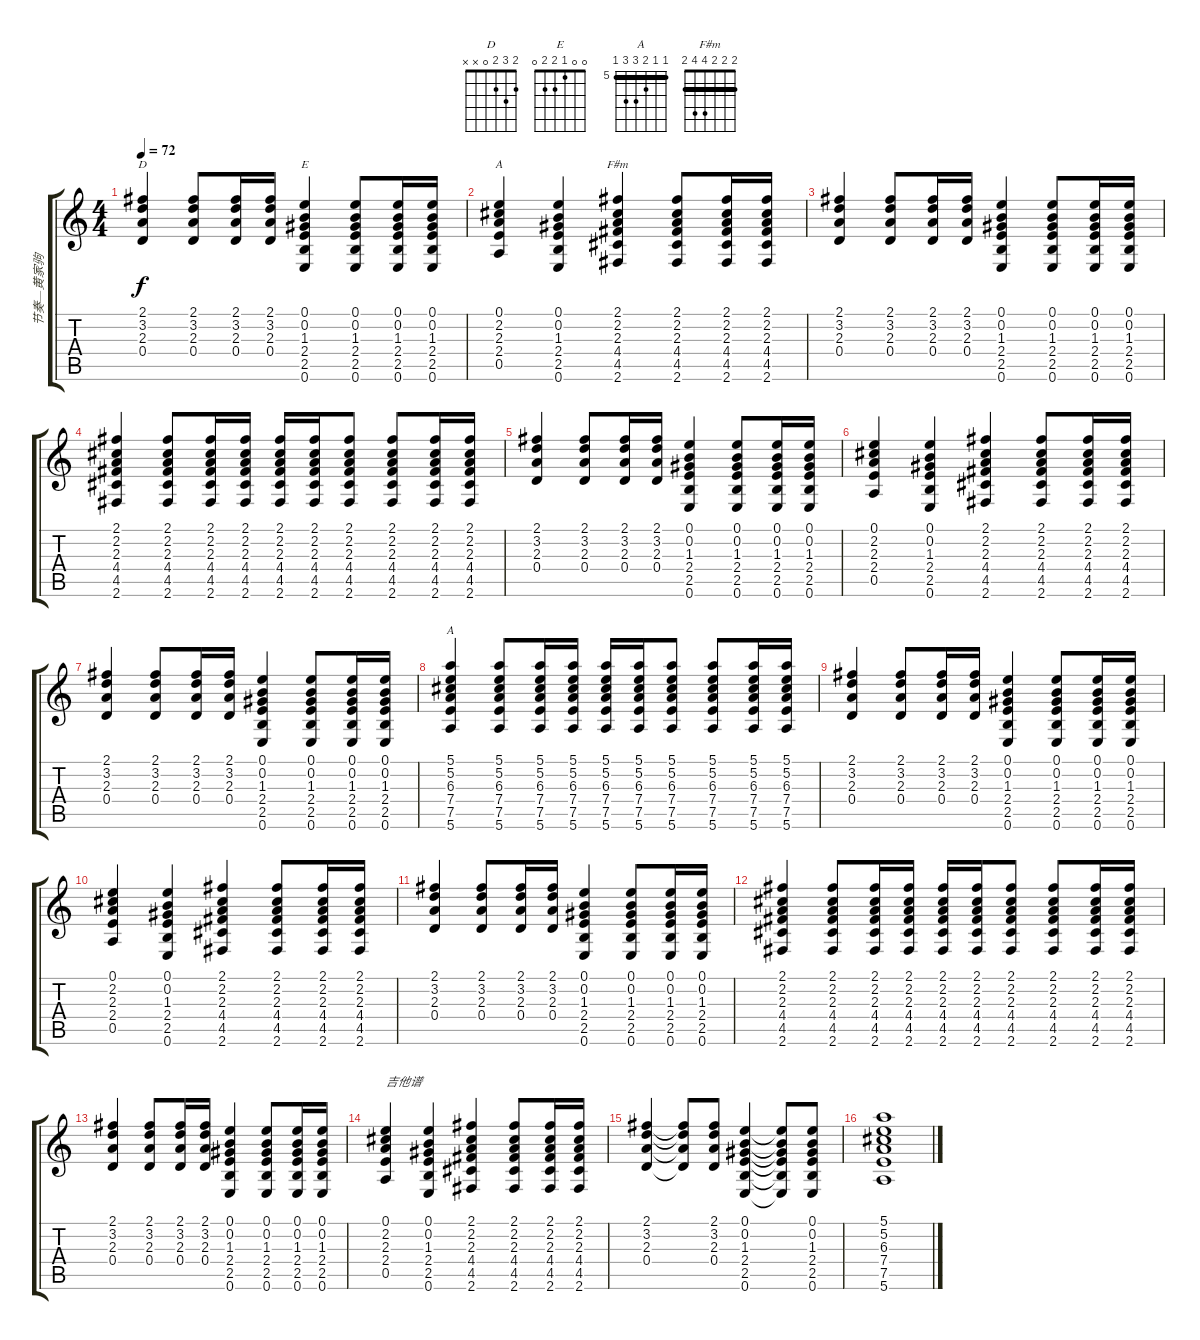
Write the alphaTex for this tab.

\track ("节奏—黄家驹" "节奏—黄家驹") {instrument acousticguitarsteel}
\staff {score tabs}
\tuning (E4 B3 G3 D3 A2 E2) {hide}
\chord ("D" 2 3 2 0 x x)
\chord ("E" 0 0 1 2 2 0)
\chord ("A" 0 2 2 2 0 x)
\chord ("F#m" 2 2 2 4 4 2) {barre 2}
\chord ("A" 5 5 6 7 7 5) {firstfret 5 barre 5}
\ts (4 4)
\tempo 72
\clef g2
\ks c
(2.1 3.2 2.3 0.4).4{ch "D" dy f} (2.1 3.2 2.3 0.4).8 (2.1 3.2 2.3 0.4).16 (2.1 3.2 2.3 0.4).16 (0.1 0.2 1.3 2.4 2.5 0.6).4{ch "E"} (0.1 0.2 1.3 2.4 2.5 0.6).8 (0.1 0.2 1.3 2.4 2.5 0.6).16 (0.1 0.2 1.3 2.4 2.5 0.6).16 |
(0.1 2.2 2.3 2.4 0.5).4{ch "A"} (0.1 0.2 1.3 2.4 2.5 0.6).4 (2.1 2.2 2.3 4.4 4.5 2.6).4{ch "F#m"} (2.1 2.2 2.3 4.4 4.5 2.6).8 (2.1 2.2 2.3 4.4 4.5 2.6).16 (2.1 2.2 2.3 4.4 4.5 2.6).16 |
(2.1 3.2 2.3 0.4).4 (2.1 3.2 2.3 0.4).8 (2.1 3.2 2.3 0.4).16 (2.1 3.2 2.3 0.4).16 (0.1 0.2 1.3 2.4 2.5 0.6).4 (0.1 0.2 1.3 2.4 2.5 0.6).8 (0.1 0.2 1.3 2.4 2.5 0.6).16 (0.1 0.2 1.3 2.4 2.5 0.6).16 |
(2.1 2.2 2.3 4.4 4.5 2.6).4 (2.1 2.2 2.3 4.4 4.5 2.6).8 (2.1 2.2 2.3 4.4 4.5 2.6).16 (2.1 2.2 2.3 4.4 4.5 2.6).16 (2.1 2.2 2.3 4.4 4.5 2.6).16 (2.1 2.2 2.3 4.4 4.5 2.6).16 (2.1 2.2 2.3 4.4 4.5 2.6).8 (2.1 2.2 2.3 4.4 4.5 2.6).8 (2.1 2.2 2.3 4.4 4.5 2.6).16 (2.1 2.2 2.3 4.4 4.5 2.6).16 |
(2.1 3.2 2.3 0.4).4 (2.1 3.2 2.3 0.4).8 (2.1 3.2 2.3 0.4).16 (2.1 3.2 2.3 0.4).16 (0.1 0.2 1.3 2.4 2.5 0.6).4 (0.1 0.2 1.3 2.4 2.5 0.6).8 (0.1 0.2 1.3 2.4 2.5 0.6).16 (0.1 0.2 1.3 2.4 2.5 0.6).16 |
(0.1 2.2 2.3 2.4 0.5).4 (0.1 0.2 1.3 2.4 2.5 0.6).4 (2.1 2.2 2.3 4.4 4.5 2.6).4 (2.1 2.2 2.3 4.4 4.5 2.6).8 (2.1 2.2 2.3 4.4 4.5 2.6).16 (2.1 2.2 2.3 4.4 4.5 2.6).16 |
(2.1 3.2 2.3 0.4).4 (2.1 3.2 2.3 0.4).8 (2.1 3.2 2.3 0.4).16 (2.1 3.2 2.3 0.4).16 (0.1 0.2 1.3 2.4 2.5 0.6).4 (0.1 0.2 1.3 2.4 2.5 0.6).8 (0.1 0.2 1.3 2.4 2.5 0.6).16 (0.1 0.2 1.3 2.4 2.5 0.6).16 |
(5.1 5.2 6.3 7.4 7.5 5.6).4{ch "A"} (5.1 5.2 6.3 7.4 7.5 5.6).8 (5.1 5.2 6.3 7.4 7.5 5.6).16 (5.1 5.2 6.3 7.4 7.5 5.6).16 (5.1 5.2 6.3 7.4 7.5 5.6).16 (5.1 5.2 6.3 7.4 7.5 5.6).16 (5.1 5.2 6.3 7.4 7.5 5.6).8 (5.1 5.2 6.3 7.4 7.5 5.6).8 (5.1 5.2 6.3 7.4 7.5 5.6).16 (5.1 5.2 6.3 7.4 7.5 5.6).16 |
(2.1 3.2 2.3 0.4).4 (2.1 3.2 2.3 0.4).8 (2.1 3.2 2.3 0.4).16 (2.1 3.2 2.3 0.4).16 (0.1 0.2 1.3 2.4 2.5 0.6).4 (0.1 0.2 1.3 2.4 2.5 0.6).8 (0.1 0.2 1.3 2.4 2.5 0.6).16 (0.1 0.2 1.3 2.4 2.5 0.6).16 |
(0.1 2.2 2.3 2.4 0.5).4 (0.1 0.2 1.3 2.4 2.5 0.6).4 (2.1 2.2 2.3 4.4 4.5 2.6).4 (2.1 2.2 2.3 4.4 4.5 2.6).8 (2.1 2.2 2.3 4.4 4.5 2.6).16 (2.1 2.2 2.3 4.4 4.5 2.6).16 |
(2.1 3.2 2.3 0.4).4 (2.1 3.2 2.3 0.4).8 (2.1 3.2 2.3 0.4).16 (2.1 3.2 2.3 0.4).16 (0.1 0.2 1.3 2.4 2.5 0.6).4 (0.1 0.2 1.3 2.4 2.5 0.6).8 (0.1 0.2 1.3 2.4 2.5 0.6).16 (0.1 0.2 1.3 2.4 2.5 0.6).16 |
(2.1 2.2 2.3 4.4 4.5 2.6).4 (2.1 2.2 2.3 4.4 4.5 2.6).8 (2.1 2.2 2.3 4.4 4.5 2.6).16 (2.1 2.2 2.3 4.4 4.5 2.6).16 (2.1 2.2 2.3 4.4 4.5 2.6).16 (2.1 2.2 2.3 4.4 4.5 2.6).16 (2.1 2.2 2.3 4.4 4.5 2.6).8 (2.1 2.2 2.3 4.4 4.5 2.6).8 (2.1 2.2 2.3 4.4 4.5 2.6).16 (2.1 2.2 2.3 4.4 4.5 2.6).16 |
(2.1 3.2 2.3 0.4).4 (2.1 3.2 2.3 0.4).8 (2.1 3.2 2.3 0.4).16 (2.1 3.2 2.3 0.4).16 (0.1 0.2 1.3 2.4 2.5 0.6).4 (0.1 0.2 1.3 2.4 2.5 0.6).8 (0.1 0.2 1.3 2.4 2.5 0.6).16 (0.1 0.2 1.3 2.4 2.5 0.6).16 |
(0.1 2.2 2.3 2.4 0.5).4{txt "吉他谱"} (0.1 0.2 1.3 2.4 2.5 0.6).4 (2.1 2.2 2.3 4.4 4.5 2.6).4 (2.1 2.2 2.3 4.4 4.5 2.6).8 (2.1 2.2 2.3 4.4 4.5 2.6).16 (2.1 2.2 2.3 4.4 4.5 2.6).16 |
(2.1 3.2 2.3 0.4).4 (2.1{t} 3.2{t} 2.3{t} 0.4{t}).8 (2.1 3.2 2.3 0.4).8 (0.1 0.2 1.3 2.4 2.5 0.6).4 (0.1{t} 0.2{t} 1.3{t} 2.4{t} 2.5{t} 0.6{t}).8 (0.1 0.2 1.3 2.4 2.5 0.6).8 |
(5.1 5.2 6.3 7.4 7.5 5.6).1
